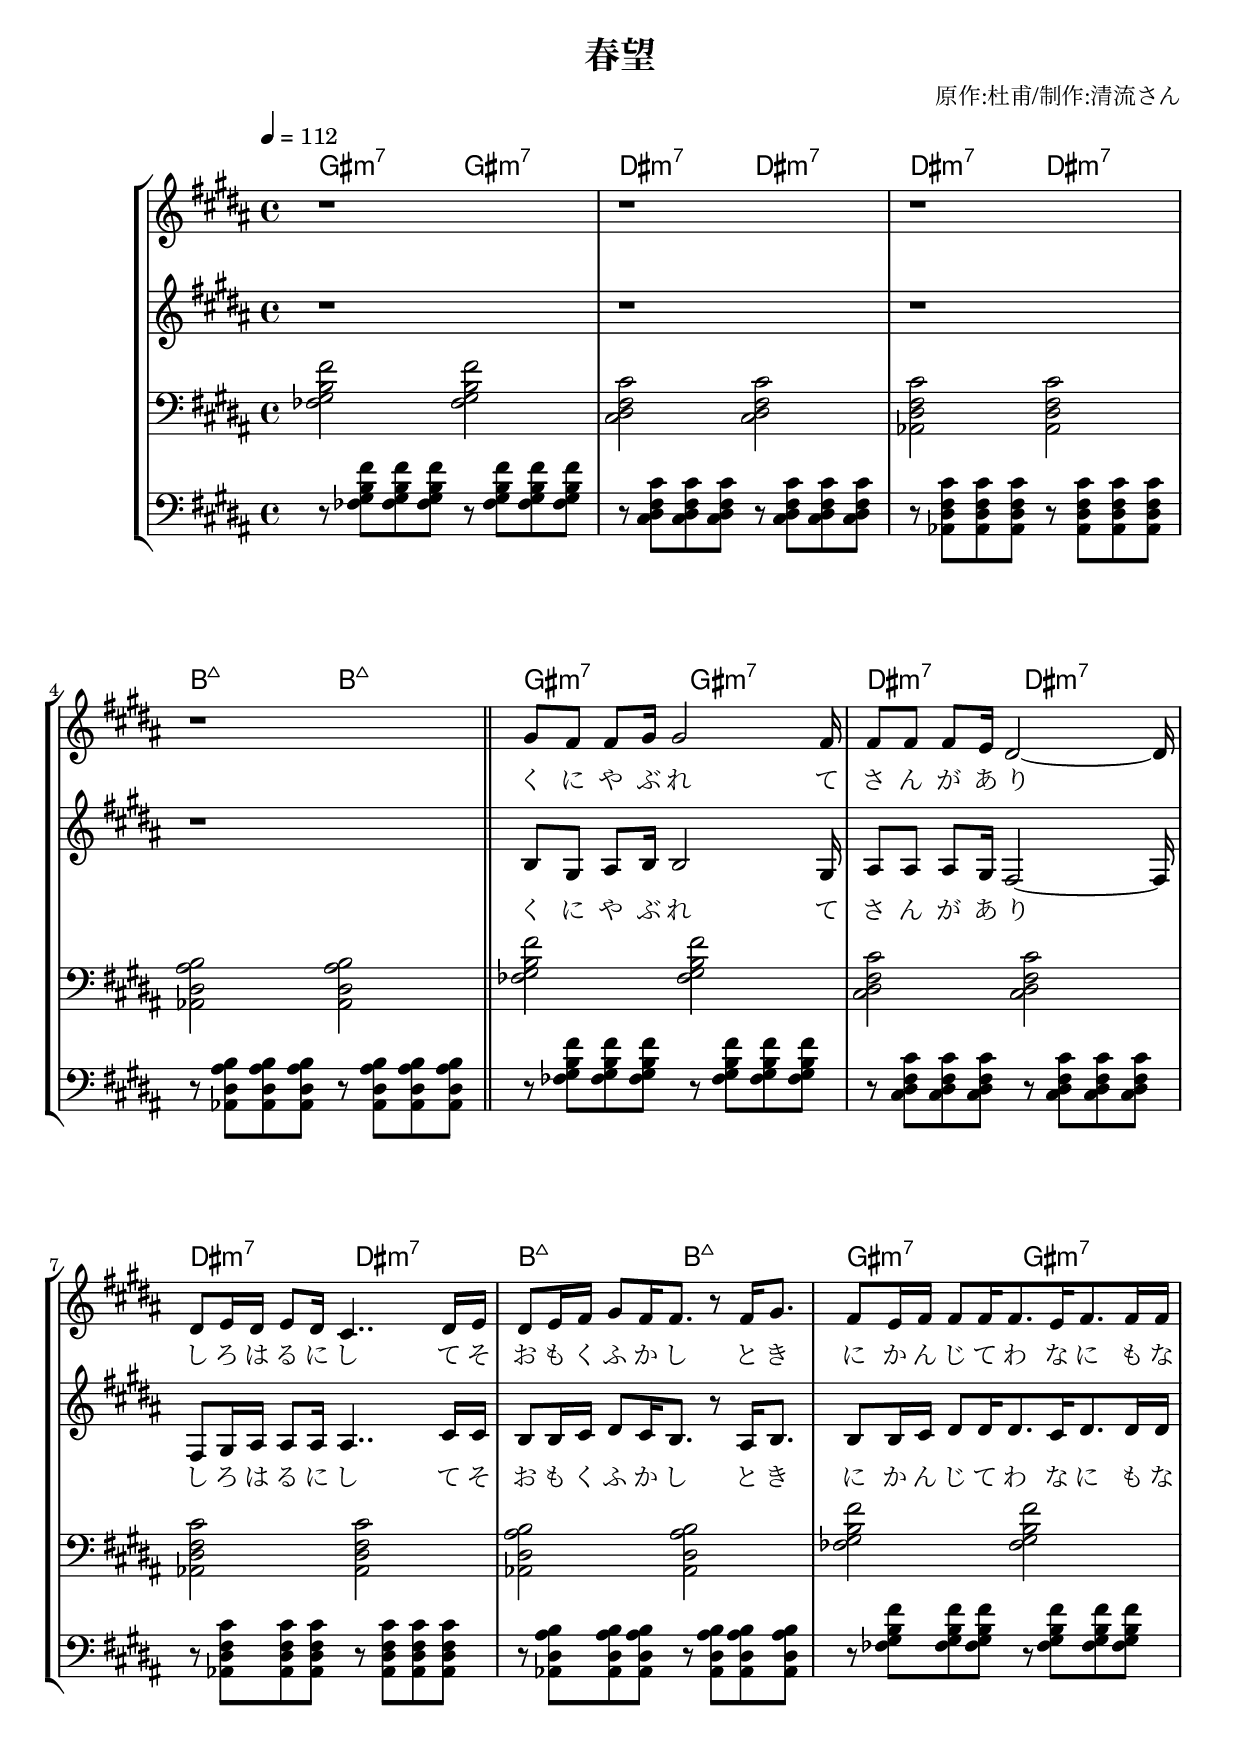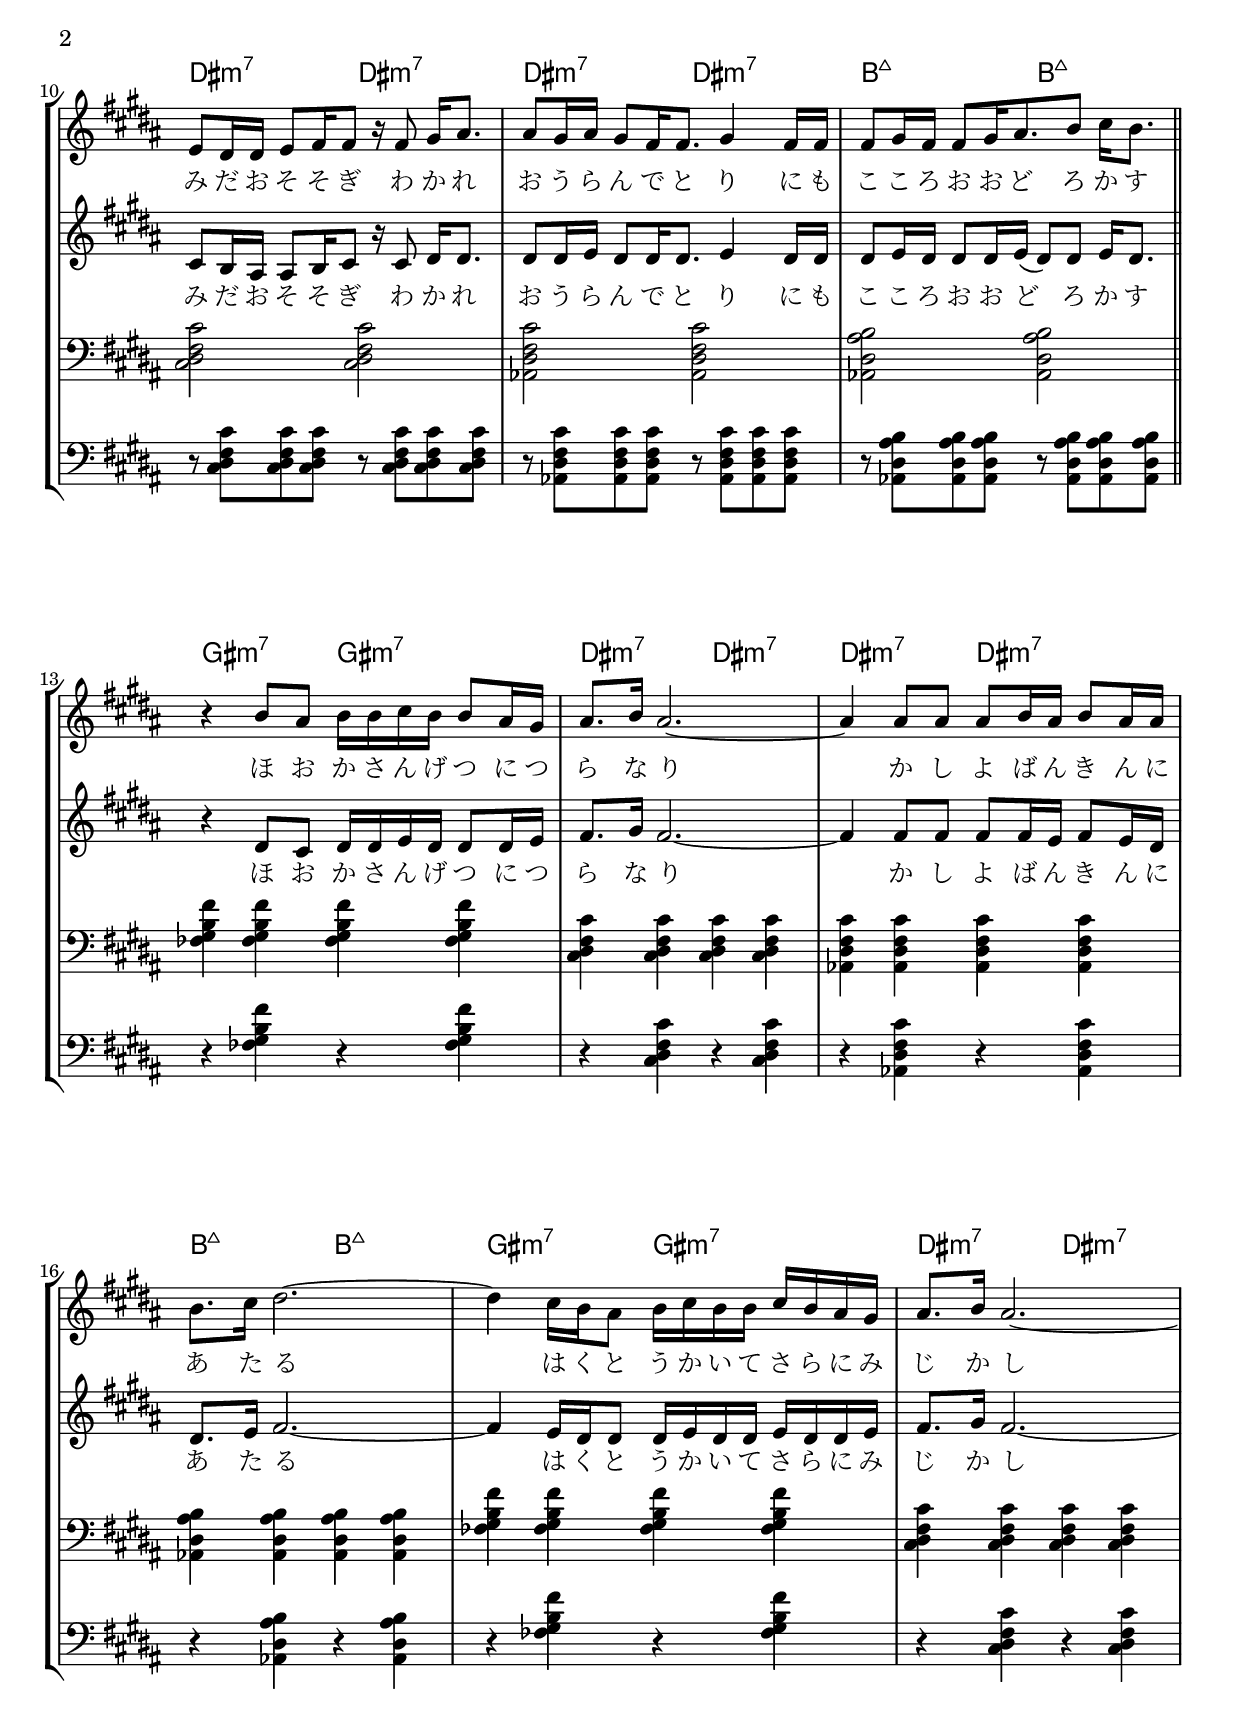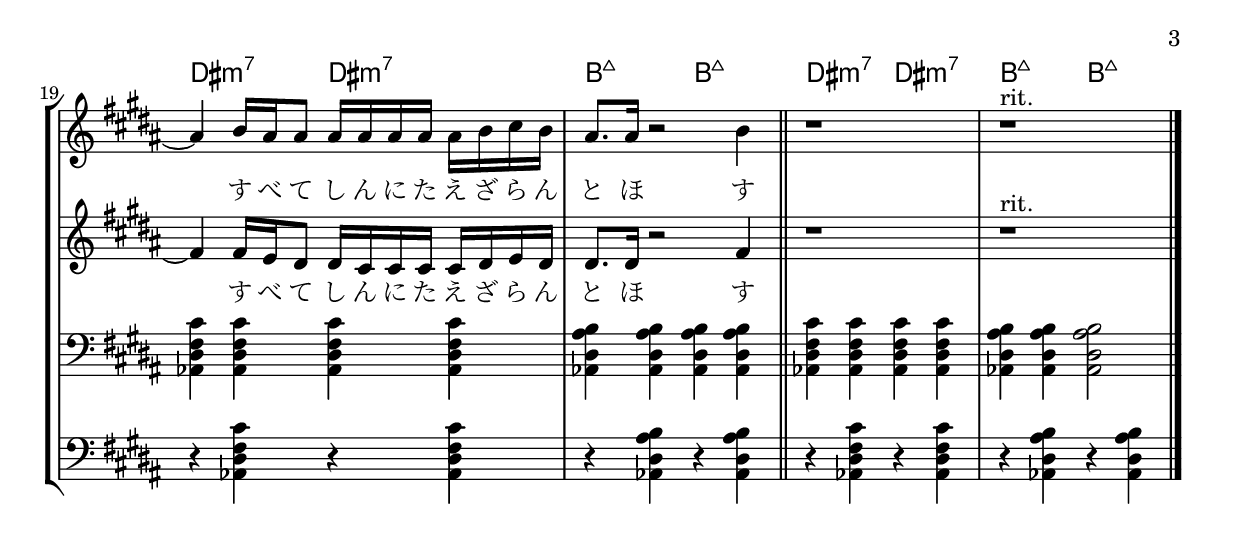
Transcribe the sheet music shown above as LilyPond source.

\version "2.12.1"

\header {
	title = \markup {春望}
	composer = \markup \center-column {原作:杜甫/制作:清流さん}
}

harmony = \chordmode {
	gis2:min7 gis:min7 dis:min7 dis:min7 dis:min7 dis:min7 b:maj7 b:maj7 

	gis:min7 gis:min7 dis:min7 dis:min7 dis:min7 dis:min7 b:maj7 b:maj7 gis:min7 gis:min7 dis:min7 dis:min7 dis:min7 dis:min7 b:maj7 b:maj7 

	gis:min7 gis:min7 dis:min7 dis:min7 dis:min7 dis:min7 b:maj7 b:maj7 gis:min7 gis:min7 dis:min7 dis:min7 dis:min7 dis:min7 b:maj7 b:maj7 

	dis:min7 dis:min7 b:maj7 b:maj7 
}

melody = {
	\key b \major
	\tempo 4 = 112
	r1 | r1 | r1 | r1   
	\set Staff.midiInstrument = #"mmi0.48"
	gis'8  fis'8  fis'8  gis'16  gis'2  fis'16 
	fis'8  fis'8  fis'8  e'16  dis'2~dis'16 
	dis'8  e'16  dis'16  e'8  dis'16  cis'4..  dis'16  e'16 
	dis'8  e'16  fis'16  gis'8  fis'16  fis'8.  r8  fis'16  gis'8. 
	fis'8  e'16  fis'16  fis'8  fis'16  fis'8.  e'16  fis'8.  fis'16  fis'16 
	e'8  dis'16  dis'16  e'8  fis'16  fis'8  r16  fis'8  gis'16  ais'8. 
	ais'8  gis'16  ais'16  gis'8  fis'16  fis'8.  gis'4  fis'16  fis'16 
	fis'8  gis'16  fis'16  fis'8  gis'16  ais'8.  b'8  cis''16  b'8.
	\set Staff.midiInstrument = #"mmi0.48"
	r4 b'8  ais'8  b'16  b'16  cis''16  b'16  b'8  ais'16  gis'16 
	ais'8.  b'16  ais'2.~ 
	ais'4  ais'8  ais'8  ais'8  b'16  ais'16  b'8  ais'16  ais'16 
	b'8.  cis''16  dis''2.~ 
	dis''4  cis''16  b'16  ais'8  b'16  cis''16  b'16  b'16  cis''16  b'16  ais'16  gis'16 
	ais'8.  b'16  ais'2.~ 
	ais'4  b'16  ais'16  ais'8  ais'16  ais'16  ais'16  ais'16  ais'16  b'16  cis''16  b'16 
	ais'8.  ais'16  r2  b'4
	r1 | r1^"rit." \bar "|."
}

words = \lyricmode {
	
	く  に  や  ぶ  れ  て  さ  ん  が  あ  り  し  ろ  は  る  に  し  て  そ  お  も  く  ふ  か  し  と  き  に  か  ん  じ  て  わ  な  に  も  な  み  だ  お  そ  そ  ぎ  わ  か  れ  お  う  ら  ん  で  と  り  に  も  こ  こ  ろ  お  お  ど  ろ  か  す  
	ほ  お  か  さ  ん  げ  つ  に  つ  ら  な  り  か  し  よ  ば  ん  き  ん  に  あ  た  る  は  く  と  う  か  い  て  さ  ら  に  み  じ  か  し  す  べ  て  し  ん  に  た  え  ざ  ら  ん  と  ほ  す  
	
}

secondmelody = {
	\key b \major
	\tempo 4 = 112
	r1 | r1 | r1 | r1   
	\set Staff.midiInstrument = #"Acoustic Guitar (nylon)"
	b8  gis8  ais8  b16  b2  gis16 
	ais8  ais8  ais8  gis16  fis2~fis16 
	fis8  gis16  ais16  ais8  ais16  ais4..  cis'16  cis'16 
	b8  b16  cis'16  dis'8  cis'16  b8.  r8  ais16  b8. 
	b8  b16  cis'16  dis'8  dis'16  dis'8.  cis'16  dis'8.  dis'16  dis'16 
	cis'8  b16  ais16  ais8  b16  cis'8  r16  cis'8  dis'16  dis'8. 
	dis'8  dis'16  e'16  dis'8  dis'16  dis'8.  e'4  dis'16  dis'16 
	dis'8  e'16  dis'16  dis'8  dis'16  e'16  (dis'8)  dis'8  e'16  dis'8.
	\set Staff.midiInstrument = #"Shamisen"
	r4 dis'8  cis'8  dis'16  dis'16  e'16  dis'16  dis'8  dis'16  e'16 
	fis'8.  gis'16  fis'2.~ 
	fis'4  fis'8  fis'8  fis'8  fis'16  e'16  fis'8  e'16  dis'16 
	dis'8.  e'16  fis'2.~ 
	fis'4  e'16  dis'16  dis'8  dis'16  e'16  dis'16  dis'16  e'16  dis'16  dis'16  e'16 
	fis'8.  gis'16  fis'2.~ 
	fis'4  fis'16  e'16  dis'8  dis'16  cis'16  cis'16  cis'16  cis'16  dis'16  e'16  dis'16 
	dis'8.  dis'16  r2  fis'4
	r1 | r1^"rit." \bar "|."
}

secondwords = \lyricmode {
	
	く  に  や  ぶ  れ  て  さ  ん  が  あ  り  し  ろ  は  る  に  し  て  そ  お  も  く  ふ  か  し  と  き  に  か  ん  じ  て  わ  な  に  も  な  み  だ  お  そ  そ  ぎ  わ  か  れ  お  う  ら  ん  で  と  り  に  も  こ  こ  ろ  お  お  ど  ろ  か  す  
	ほ  お  か  さ  ん  げ  つ  に  つ  ら  な  り  か  し  よ  ば  ん  き  ん  に  あ  た  る  は  く  と  う  か  い  て  さ  ら  に  み  じ  か  し  す  べ  て  し  ん  に  た  え  ざ  ら  ん  と  ほ  す  
	
}

tempochange = {
	\tempo 4 = 112
	r1 | r1 | r1 | r1 \bar "||"
	\tempo 4 = 112
	r1 | r1 | r1 | r1 | r1 | r1 | r1 | r1 \bar "||"
	\tempo 4 = 112
	r1 | r1 | r1 | r1 | r1 | r1 | r1 | r1 \bar "||"
	\tempo 4 = 112
	r1 | \tempo 4 = 84 r2 \tempo 4 = 74 r2 \bar "|."
}

mainacc = {
	\clef bass
	\set Staff.midiInstrument = #"Acoustic Bass"
	\key b \major
	\tempo 4 = 112
	<fes gis b fis'>2
	<fes gis b fis'>2
	<dis cis fis cis'>2
	<dis cis fis cis'>2
	<as, dis fis cis'>2
	<as, dis fis cis'>2
	<as, dis ais b>2
	<as, dis ais b>2
	\bar "||"

	\set Staff.midiInstrument = #"Electric Guitar (clean)"
	<fes gis b fis'>2
	<fes gis b fis'>2
	<dis cis fis cis'>2
	<dis cis fis cis'>2
	<as, dis fis cis'>2
	<as, dis fis cis'>2
	<as, dis ais b>2
	<as, dis ais b>2
	<fes gis b fis'>2
	<fes gis b fis'>2
	<dis cis fis cis'>2
	<dis cis fis cis'>2
	<as, dis fis cis'>2
	<as, dis fis cis'>2
	<as, dis ais b>2
	<as, dis ais b>2
	\bar "||"

	\set Staff.midiInstrument = #"Overdriven Guitar"
	<fes gis b fis'>4 <fes gis b fis'>4
	<fes gis b fis'>4 <fes gis b fis'>4
	<dis cis fis cis'>4 <dis cis fis cis'>4
	<dis cis fis cis'>4 <dis cis fis cis'>4
	<as, dis fis cis'>4 <as, dis fis cis'>4
	<as, dis fis cis'>4 <as, dis fis cis'>4
	<as, dis ais b>4 <as, dis ais b>4
	<as, dis ais b>4 <as, dis ais b>4
	<fes gis b fis'>4 <fes gis b fis'>4
	<fes gis b fis'>4 <fes gis b fis'>4
	<dis cis fis cis'>4 <dis cis fis cis'>4
	<dis cis fis cis'>4 <dis cis fis cis'>4
	<as, dis fis cis'>4 <as, dis fis cis'>4
	<as, dis fis cis'>4 <as, dis fis cis'>4
	<as, dis ais b>4 <as, dis ais b>4
	<as, dis ais b>4 <as, dis ais b>4
	\bar "||"

	\set Staff.midiInstrument = #"Overdriven Guitar"
	<as, dis fis cis'>4 <as, dis fis cis'>4
	<as, dis fis cis'>4 <as, dis fis cis'>4
	<as, dis ais b>4 <as, dis ais b>4
	<as, dis ais b>2
	\bar "|."
}

subacc = {
	\clef bass
	\set Staff.midiInstrument = #"Electric Guitar (clean)"
	\key b \major
	\tempo 4 = 112
	r8 <fes gis b fis'>8 <fes gis b fis'>8 <fes gis b fis'>8
	r8 <fes gis b fis'>8 <fes gis b fis'>8 <fes gis b fis'>8
	r8 <dis cis fis cis'>8 <dis cis fis cis'>8 <dis cis fis cis'>8
	r8 <dis cis fis cis'>8 <dis cis fis cis'>8 <dis cis fis cis'>8
	r8 <as, dis fis cis'>8 <as, dis fis cis'>8 <as, dis fis cis'>8
	r8 <as, dis fis cis'>8 <as, dis fis cis'>8 <as, dis fis cis'>8
	r8 <as, dis ais b>8 <as, dis ais b>8 <as, dis ais b>8
	r8 <as, dis ais b>8 <as, dis ais b>8 <as, dis ais b>8
	\bar "||"

	\set Staff.midiInstrument = #"Acoustic Bass"
	r8 <fes gis b fis'>8 <fes gis b fis'>8 <fes gis b fis'>8
	r8 <fes gis b fis'>8 <fes gis b fis'>8 <fes gis b fis'>8
	r8 <dis cis fis cis'>8 <dis cis fis cis'>8 <dis cis fis cis'>8
	r8 <dis cis fis cis'>8 <dis cis fis cis'>8 <dis cis fis cis'>8
	r8 <as, dis fis cis'>8 <as, dis fis cis'>8 <as, dis fis cis'>8
	r8 <as, dis fis cis'>8 <as, dis fis cis'>8 <as, dis fis cis'>8
	r8 <as, dis ais b>8 <as, dis ais b>8 <as, dis ais b>8
	r8 <as, dis ais b>8 <as, dis ais b>8 <as, dis ais b>8
	r8 <fes gis b fis'>8 <fes gis b fis'>8 <fes gis b fis'>8
	r8 <fes gis b fis'>8 <fes gis b fis'>8 <fes gis b fis'>8
	r8 <dis cis fis cis'>8 <dis cis fis cis'>8 <dis cis fis cis'>8
	r8 <dis cis fis cis'>8 <dis cis fis cis'>8 <dis cis fis cis'>8
	r8 <as, dis fis cis'>8 <as, dis fis cis'>8 <as, dis fis cis'>8
	r8 <as, dis fis cis'>8 <as, dis fis cis'>8 <as, dis fis cis'>8
	r8 <as, dis ais b>8 <as, dis ais b>8 <as, dis ais b>8
	r8 <as, dis ais b>8 <as, dis ais b>8 <as, dis ais b>8
	\bar "||"

	\set Staff.midiInstrument = #"Acoustic Bass"
	r4 <fes gis b fis'>4
	r4 <fes gis b fis'>4
	r4 <dis cis fis cis'>4
	r4 <dis cis fis cis'>4
	r4 <as, dis fis cis'>4
	r4 <as, dis fis cis'>4
	r4 <as, dis ais b>4
	r4 <as, dis ais b>4
	r4 <fes gis b fis'>4
	r4 <fes gis b fis'>4
	r4 <dis cis fis cis'>4
	r4 <dis cis fis cis'>4
	r4 <as, dis fis cis'>4
	r4 <as, dis fis cis'>4
	r4 <as, dis ais b>4
	r4 <as, dis ais b>4
	\bar "||"

	\set Staff.midiInstrument = #"Acoustic Bass"
	r4 <as, dis fis cis'>4
	r4 <as, dis fis cis'>4
	r4 <as, dis ais b>4
	r4 <as, dis ais b>4
	\bar "|."
}

percA = {
	\drummode {
	cymr4 cymr4 cymr4 cymr4  |cymr4 cymr8 cymr16 cymr16 cymr4 cymr4  |cymr4 cymr4 cymr4 cymr4  |cymr4 cymr2.  \bar "||"
	r1 |r1 |r1 |r1 |r1 |r1 |r1 |r1 \bar "||"
	r1 |r1 |r1 |r1 |r1 |r1 |r1 |r1 \bar "||"
	r1 |r1 \bar "|."
	}
}

percB = {
	\drummode {
	r2 sn2  |r2 sn2  |r2 sn2  |r8 sn8 sn2.  \bar "||"
	r1 |r1 |r1 |r1 |r1 |r1 |r1 |r1 \bar "||"
	r1 |r1 |r1 |r1 |r1 |r1 |r1 |r1 \bar "||"
	r1 |r1 \bar "|."
	}
}

percC = {
	\drummode {
	bd2. r8 bd8  |bd2. r8 bd8  |bd2. r8 bd8  |bd2 r8 bd4.  \bar "||"
	r1 |r1 |r1 |r1 |r1 |r1 |r1 |r1 \bar "||"
	r1 |r1 |r1 |r1 |r1 |r1 |r1 |r1 \bar "||"
	r1 |r1 \bar "|."
	}
}

percD = {
	\drummode {
	r1 |r1 |r1 |r8. tommh8. tommh2 r8  \bar "||"
	r1 |r1 |r1 |r1 |r1 |r1 |r1 |r1 \bar "||"
	r1 |r1 |r1 |r1 |r1 |r1 |r1 |r1 \bar "||"
	r1 |r1 \bar "|."
	}
}

percE = {
	\drummode {
	r1 |r1 |r1 |r2. toml8 toml8  \bar "||"
	r1 |r1 |r1 |r1 |r1 |r1 |r1 |r1 \bar "||"
	r1 |r1 |r1 |r1 |r1 |r1 |r1 |r1 \bar "||"
	r1 |r1 \bar "|."
	}
}

percF = {
	\drummode {
	r1 |r1 |r1 |hho1  \bar "||"
	r1 | r1 | r1 | r1 | r1 | r1 | r1 | r1 \bar "||"
	r1 | r1 | r1 | r1 | r1 | r1 | r1 | r1 \bar "||"
	r1 | r1 \bar "|."
	}
}

\score {
	<<
		\new StaffGroup <<
			\new ChordNames {\harmony}
			\new Voice = "melody" {\melody}
			\new Lyrics \lyricsto "melody" \words
			\new Voice = "secondmelody" {\secondmelody}
			\new Lyrics \lyricsto "secondmelody" \secondwords
			\new Staff = "mainacc" {\mainacc}
			\new Staff = "subacc" {\subacc}
		>>
	>>
	\layout { }
}
